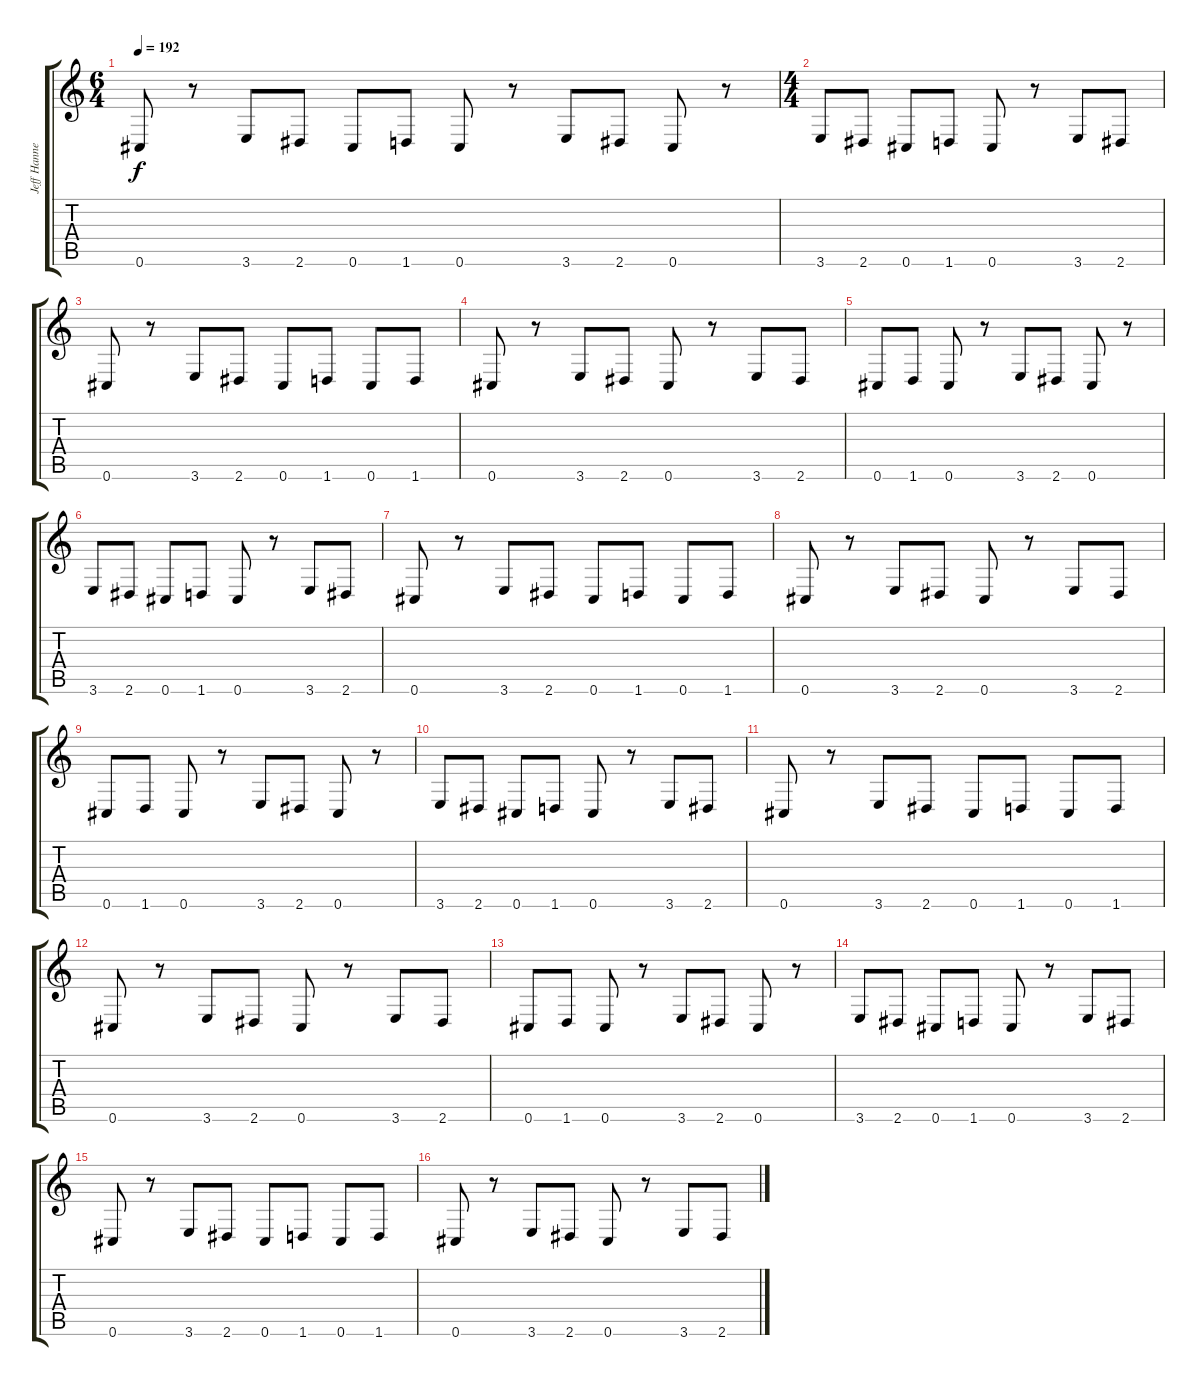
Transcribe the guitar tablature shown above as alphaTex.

\track ("Jeff Hanneman" "Jeff Hanne") {instrument distortionguitar}
\staff {score tabs}
\tuning (Db4 Ab3 E3 B2 Gb2 Db2) {hide}
\ts (6 4)
\tempo 192
\clef g2
\ks c
0.6.8{dy f} r.8 3.6.8 2.6.8 0.6.8 1.6.8 0.6.8 r.8 3.6.8 2.6.8 0.6.8 r.8 |
\ts (4 4)
3.6.8 2.6.8 0.6.8 1.6.8 0.6.8 r.8 3.6.8 2.6.8 |
0.6.8 r.8 3.6.8 2.6.8 0.6.8 1.6.8 0.6.8 1.6.8 |
0.6.8 r.8 3.6.8 2.6.8 0.6.8 r.8 3.6.8 2.6.8 |
0.6.8 1.6.8 0.6.8 r.8 3.6.8 2.6.8 0.6.8 r.8 |
3.6.8 2.6.8 0.6.8 1.6.8 0.6.8 r.8 3.6.8 2.6.8 |
0.6.8 r.8 3.6.8 2.6.8 0.6.8 1.6.8 0.6.8 1.6.8 |
0.6.8 r.8 3.6.8 2.6.8 0.6.8 r.8 3.6.8 2.6.8 |
0.6.8 1.6.8 0.6.8 r.8 3.6.8 2.6.8 0.6.8 r.8 |
3.6.8 2.6.8 0.6.8 1.6.8 0.6.8 r.8 3.6.8 2.6.8 |
0.6.8 r.8 3.6.8 2.6.8 0.6.8 1.6.8 0.6.8 1.6.8 |
0.6.8 r.8 3.6.8 2.6.8 0.6.8 r.8 3.6.8 2.6.8 |
0.6.8 1.6.8 0.6.8 r.8 3.6.8 2.6.8 0.6.8 r.8 |
3.6.8 2.6.8 0.6.8 1.6.8 0.6.8 r.8 3.6.8 2.6.8 |
0.6.8 r.8 3.6.8 2.6.8 0.6.8 1.6.8 0.6.8 1.6.8 |
0.6.8 r.8 3.6.8 2.6.8 0.6.8 r.8 3.6.8 2.6.8
